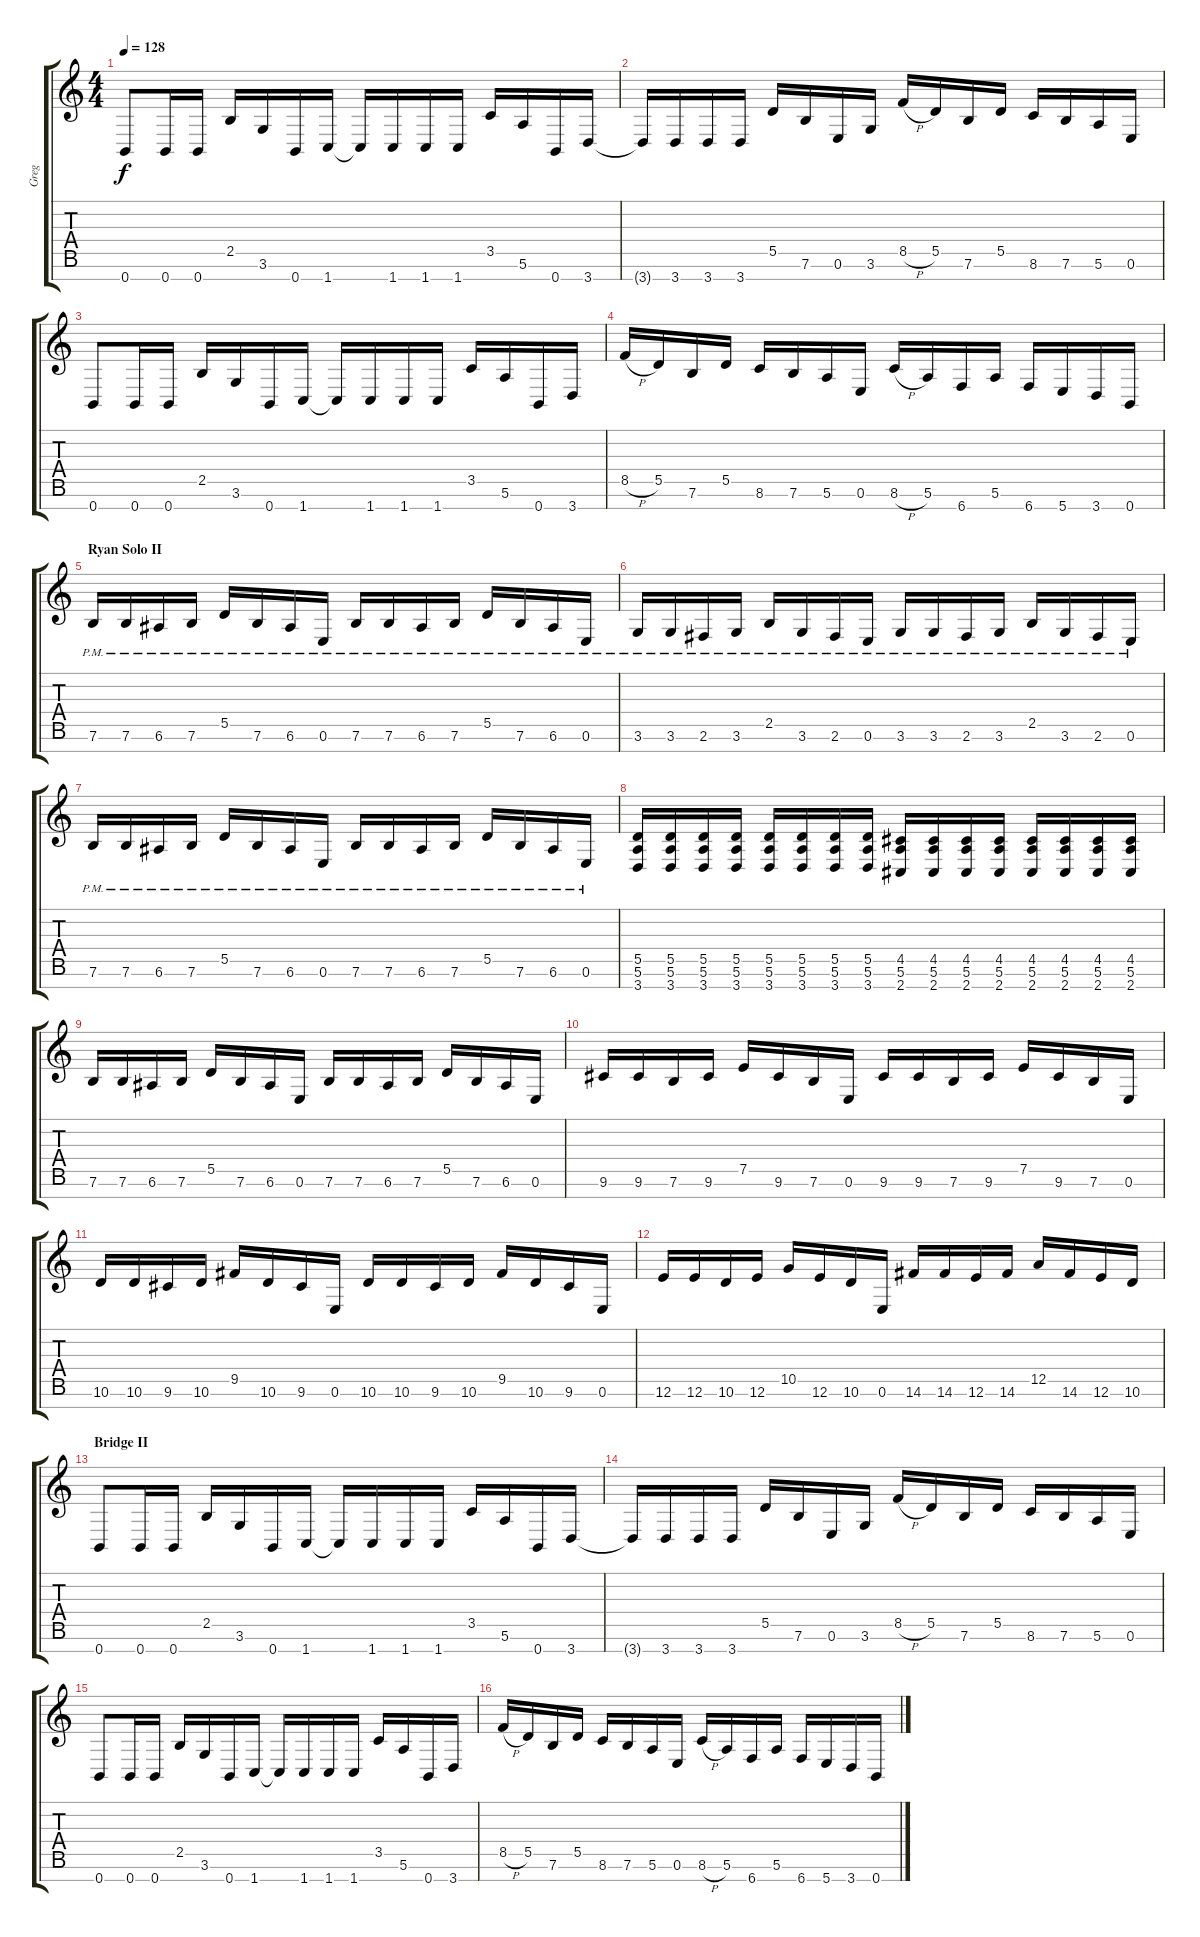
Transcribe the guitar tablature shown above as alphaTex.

\track ("Greg" "Greg") {instrument distortionguitar}
\staff {score tabs}
\tuning (E4 B3 G3 D3 A2 E2 B1) {hide}
\ts (4 4)
\tempo 128
\clef g2
\ks c
0.7.8{dy f} 0.7.16 0.7.16 2.5.16 3.6.16 0.7.16 1.7.16 1.7{t}.16 1.7.16 1.7.16 1.7.16 3.5.16 5.6.16 0.7.16 3.7.16 |
3.7{t}.16 3.7.16 3.7.16 3.7.16 5.5.16 7.6.16 0.6.16 3.6.16 8.5{h}.16 5.5.16 7.6.16 5.5.16 8.6.16 7.6.16 5.6.16 0.6.16 |
0.7.8 0.7.16 0.7.16 2.5.16 3.6.16 0.7.16 1.7.16 1.7{t}.16 1.7.16 1.7.16 1.7.16 3.5.16 5.6.16 0.7.16 3.7.16 |
8.5{h}.16 5.5.16 7.6.16 5.5.16 8.6.16 7.6.16 5.6.16 0.6.16 8.6{h}.16 5.6.16 6.7.16 5.6.16 6.7.16 5.7.16 3.7.16 0.7.16 |
\section ("" "Ryan Solo II")
7.6{pm}.16 7.6{pm}.16 6.6{pm}.16 7.6{pm}.16 5.5{pm}.16 7.6{pm}.16 6.6{pm}.16 0.6{pm}.16 7.6{pm}.16 7.6{pm}.16 6.6{pm}.16 7.6{pm}.16 5.5{pm}.16 7.6{pm}.16 6.6{pm}.16 0.6{pm}.16 |
3.6{pm}.16 3.6{pm}.16 2.6{pm}.16 3.6{pm}.16 2.5{pm}.16 3.6{pm}.16 2.6{pm}.16 0.6{pm}.16 3.6{pm}.16 3.6{pm}.16 2.6{pm}.16 3.6{pm}.16 2.5{pm}.16 3.6{pm}.16 2.6{pm}.16 0.6{pm}.16 |
7.6{pm}.16 7.6{pm}.16 6.6{pm}.16 7.6{pm}.16 5.5{pm}.16 7.6{pm}.16 6.6{pm}.16 0.6{pm}.16 7.6{pm}.16 7.6{pm}.16 6.6{pm}.16 7.6{pm}.16 5.5{pm}.16 7.6{pm}.16 6.6{pm}.16 0.6{pm}.16 |
(5.5 5.6 3.7).16 (5.5 5.6 3.7).16 (5.5 5.6 3.7).16 (5.5 5.6 3.7).16 (5.5 5.6 3.7).16 (5.5 5.6 3.7).16 (5.5 5.6 3.7).16 (5.5 5.6 3.7).16 (4.5 5.6 2.7).16 (4.5 5.6 2.7).16 (4.5 5.6 2.7).16 (4.5 5.6 2.7).16 (4.5 5.6 2.7).16 (4.5 5.6 2.7).16 (4.5 5.6 2.7).16 (4.5 5.6 2.7).16 |
7.6.16 7.6.16 6.6.16 7.6.16 5.5.16 7.6.16 6.6.16 0.6.16 7.6.16 7.6.16 6.6.16 7.6.16 5.5.16 7.6.16 6.6.16 0.6.16 |
9.6.16 9.6.16 7.6.16 9.6.16 7.5.16 9.6.16 7.6.16 0.6.16 9.6.16 9.6.16 7.6.16 9.6.16 7.5.16 9.6.16 7.6.16 0.6.16 |
10.6.16 10.6.16 9.6.16 10.6.16 9.5.16 10.6.16 9.6.16 0.6.16 10.6.16 10.6.16 9.6.16 10.6.16 9.5.16 10.6.16 9.6.16 0.6.16 |
12.6.16 12.6.16 10.6.16 12.6.16 10.5.16 12.6.16 10.6.16 0.6.16 14.6.16 14.6.16 12.6.16 14.6.16 12.5.16 14.6.16 12.6.16 10.6.16 |
\section ("" "Bridge II")
0.7.8 0.7.16 0.7.16 2.5.16 3.6.16 0.7.16 1.7.16 1.7{t}.16 1.7.16 1.7.16 1.7.16 3.5.16 5.6.16 0.7.16 3.7.16 |
3.7{t}.16 3.7.16 3.7.16 3.7.16 5.5.16 7.6.16 0.6.16 3.6.16 8.5{h}.16 5.5.16 7.6.16 5.5.16 8.6.16 7.6.16 5.6.16 0.6.16 |
0.7.8 0.7.16 0.7.16 2.5.16 3.6.16 0.7.16 1.7.16 1.7{t}.16 1.7.16 1.7.16 1.7.16 3.5.16 5.6.16 0.7.16 3.7.16 |
8.5{h}.16 5.5.16 7.6.16 5.5.16 8.6.16 7.6.16 5.6.16 0.6.16 8.6{h}.16 5.6.16 6.7.16 5.6.16 6.7.16 5.7.16 3.7.16 0.7.16
